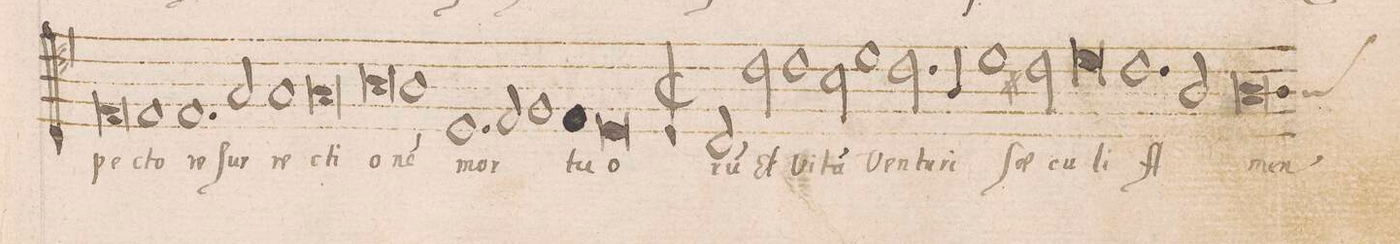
**kern	**text
*I"TENOR	*
*clefC4	*
*k[]	*
*met(O|)	*
*M3/1	*
0E/	-pe-
1E/	-cto
=227-	=227-
1.E/	re-
2G/	-ſur-
1G/	-re-
=228-	=228-
0.G/	-cti-
=229-	=229-
0A\	-o-
1A\	-ne(m)
=230-	=230-
1.D/	mor-
2E/	.
1F/	.
=231-	=231-
*col	*
1E/	-tu-
0D/	-o-
*Xcol	*
=232-	=232-
*M2/1	*
*met(C|)	*
2C/	-ru(m)
2c\	Et
1c\	Vi-
=233-	=233-
2B\	-ta(m)
1d\	Ven-
2.c\	-tu-
=234-	=234-
4A/	-ri
1d\	ſae-
2c#X\	-cu-
=235-	=235-
0d\	-li
=236-	=236-
1.cny\	A-
2A\	.
=237-	=237-
*custos:A	*
0.A\	.
=238-	=238-
*-	*-
